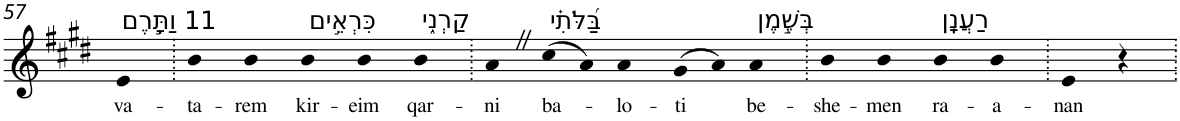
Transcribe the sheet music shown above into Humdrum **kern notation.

**kern	**text
*part1	*part1
*staff1	*staff1
*I"Piano	*
*I'Pno	*
!!LO:PB:g=z
*clefG2	*
*k[f#c#g#d#]	*
*E:	*
=57	=57
!LO:TX:a:t=11 וַתָּ֣רֶם	!
!	!LO:LY:b
4e	va-
=58.	=58.
!	!LO:LY:b
4b	-ta-
!	!LO:LY:b
4b	-rem
!LO:TX:a:t=כִּרְאֵ֣ים	!
!	!LO:LY:b
4b	kir-
!	!LO:LY:b
4b	-eim
!LO:TX:a:t=קַרְנִ֑י	!
!	!LO:LY:b
4b	qar-
=59.	=59.
!	!LO:LY:b
4aZ	-ni
!LO:TX:a:t=בַּ֝לֹּתִ֗י	!
!	!LO:LY:b
(>8cc#	ba-
8a)	.
!	!LO:LY:b
4a	-lo-
!	!LO:LY:b
(>8g#	-ti
8a)	.
!LO:TX:a:t=בְּשֶׁ֣מֶן	!
!	!LO:LY:b
4a	be-
=60.	=60.
!	!LO:LY:b
4b	-she-
!	!LO:LY:b
4b	-men
!LO:TX:a:t=רַעֲנָֽן	!
!	!LO:LY:b
4b	ra-
!	!LO:LY:b
4b	-a-
=61.	=61.
!	!LO:LY:b
4e	-nan
4r	.
=.	=.
*-	*-
